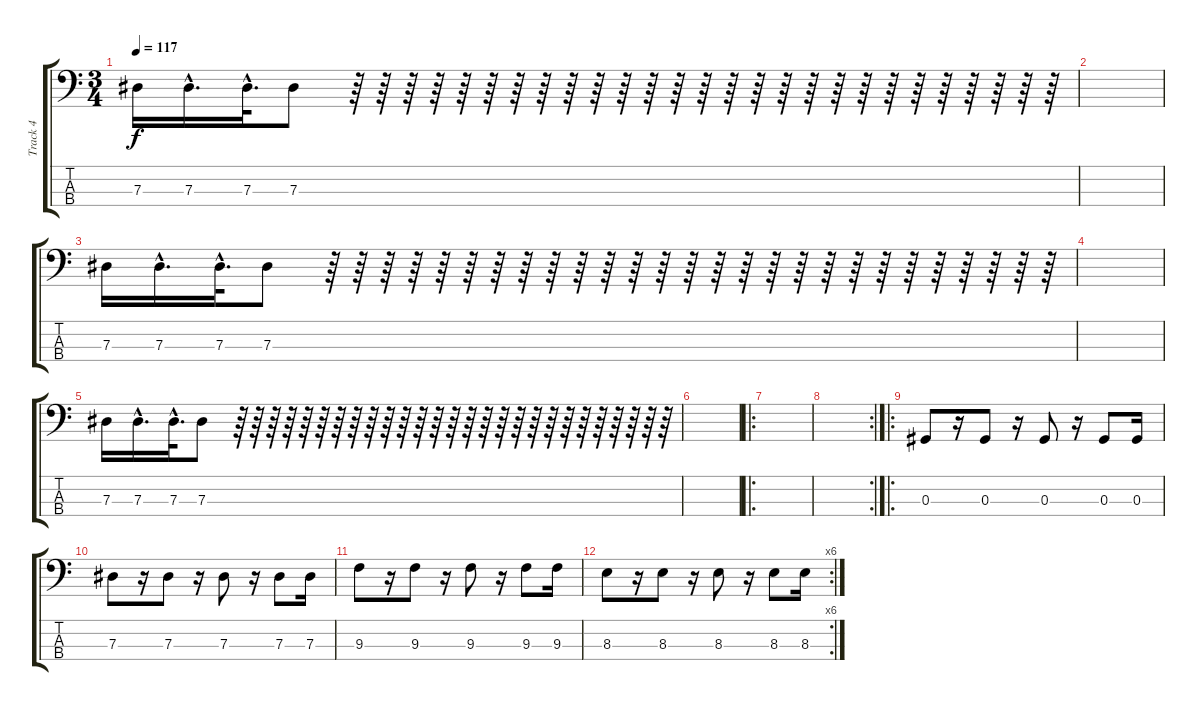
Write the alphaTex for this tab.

\track ("Track 4" "Track 4") {instrument electricbasspick}
\staff {score tabs}
\tuning (Gb2 Db2 Ab1 Eb1) {hide}
\ts (3 4)
\tempo 117
\clef f4
\ks c
7.3.16{dy f} 7.3{hac}.16{d} 7.3{hac}.32{d} 7.3.8 r.64 r.64 r.64 r.64 r.64 r.64 r.64 r.64 r.64 r.64 r.64 r.64 r.64 r.64 r.64 r.64 r.64 r.64 r.64 r.64 r.64 r.64 r.64 r.64 r.64 r.64 r.64 |
|
7.3.16 7.3{hac}.16{d} 7.3{hac}.32{d} 7.3.8 r.64 r.64 r.64 r.64 r.64 r.64 r.64 r.64 r.64 r.64 r.64 r.64 r.64 r.64 r.64 r.64 r.64 r.64 r.64 r.64 r.64 r.64 r.64 r.64 r.64 r.64 r.64 |
|
7.3.16 7.3{hac}.16{d} 7.3{hac}.32{d} 7.3.8 r.64 r.64 r.64 r.64 r.64 r.64 r.64 r.64 r.64 r.64 r.64 r.64 r.64 r.64 r.64 r.64 r.64 r.64 r.64 r.64 r.64 r.64 r.64 r.64 r.64 r.64 r.64 |
|
\ro
|
\rc 2
|
\ro
0.3.8 r.16 0.3.8 r.16 0.3.8 r.16 0.3.8 0.3.16 |
7.3.8 r.16 7.3.8 r.16 7.3.8 r.16 7.3.8 7.3.16 |
9.3.8 r.16 9.3.8 r.16 9.3.8 r.16 9.3.8 9.3.16 |
\rc 6
8.3.8 r.16 8.3.8 r.16 8.3.8 r.16 8.3.8 8.3.16
